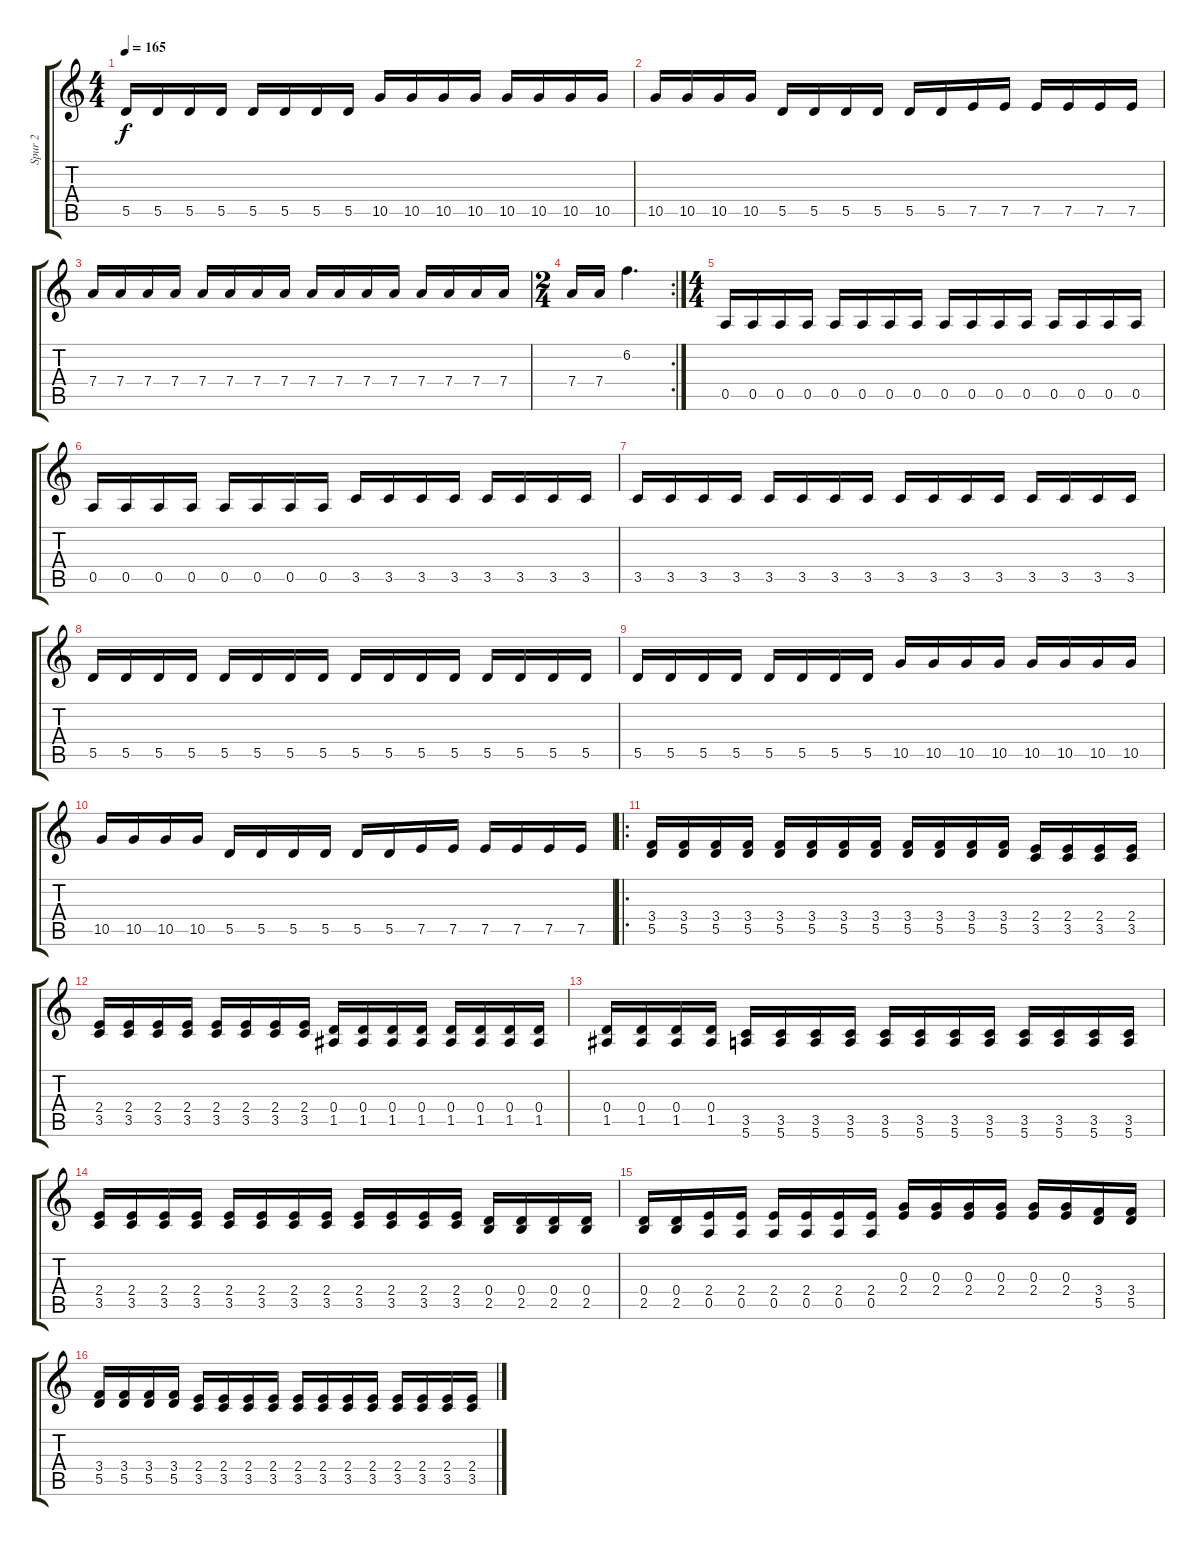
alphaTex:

\track ("Spur 2" "Spur 2") {instrument distortionguitar}
\staff {score tabs}
\tuning (E4 B3 G3 D3 A2 E2) {hide}
\ts (4 4)
\tempo 165
\clef g2
\ks c
5.5.16{dy f} 5.5.16 5.5.16 5.5.16 5.5.16 5.5.16 5.5.16 5.5.16 10.5.16 10.5.16 10.5.16 10.5.16 10.5.16 10.5.16 10.5.16 10.5.16 |
10.5.16 10.5.16 10.5.16 10.5.16 5.5.16 5.5.16 5.5.16 5.5.16 5.5.16 5.5.16 7.5.16 7.5.16 7.5.16 7.5.16 7.5.16 7.5.16 |
7.4.16 7.4.16 7.4.16 7.4.16 7.4.16 7.4.16 7.4.16 7.4.16 7.4.16 7.4.16 7.4.16 7.4.16 7.4.16 7.4.16 7.4.16 7.4.16 |
\rc 2
\ts (2 4)
7.4.16 7.4.16 6.2.4{d} |
\ts (4 4)
0.5.16 0.5.16 0.5.16 0.5.16 0.5.16 0.5.16 0.5.16 0.5.16 0.5.16 0.5.16 0.5.16 0.5.16 0.5.16 0.5.16 0.5.16 0.5.16 |
0.5.16 0.5.16 0.5.16 0.5.16 0.5.16 0.5.16 0.5.16 0.5.16 3.5.16 3.5.16 3.5.16 3.5.16 3.5.16 3.5.16 3.5.16 3.5.16 |
3.5.16 3.5.16 3.5.16 3.5.16 3.5.16 3.5.16 3.5.16 3.5.16 3.5.16 3.5.16 3.5.16 3.5.16 3.5.16 3.5.16 3.5.16 3.5.16 |
5.5.16 5.5.16 5.5.16 5.5.16 5.5.16 5.5.16 5.5.16 5.5.16 5.5.16 5.5.16 5.5.16 5.5.16 5.5.16 5.5.16 5.5.16 5.5.16 |
5.5.16 5.5.16 5.5.16 5.5.16 5.5.16 5.5.16 5.5.16 5.5.16 10.5.16 10.5.16 10.5.16 10.5.16 10.5.16 10.5.16 10.5.16 10.5.16 |
10.5.16 10.5.16 10.5.16 10.5.16 5.5.16 5.5.16 5.5.16 5.5.16 5.5.16 5.5.16 7.5.16 7.5.16 7.5.16 7.5.16 7.5.16 7.5.16 |
\ro
(3.4 5.5).16 (3.4 5.5).16 (3.4 5.5).16 (3.4 5.5).16 (3.4 5.5).16 (3.4 5.5).16 (3.4 5.5).16 (3.4 5.5).16 (3.4 5.5).16 (3.4 5.5).16 (3.4 5.5).16 (3.4 5.5).16 (2.4 3.5).16 (2.4 3.5).16 (2.4 3.5).16 (2.4 3.5).16 |
(2.4 3.5).16 (2.4 3.5).16 (2.4 3.5).16 (2.4 3.5).16 (2.4 3.5).16 (2.4 3.5).16 (2.4 3.5).16 (2.4 3.5).16 (0.4 1.5).16 (0.4 1.5).16 (0.4 1.5).16 (0.4 1.5).16 (0.4 1.5).16 (0.4 1.5).16 (0.4 1.5).16 (0.4 1.5).16 |
(0.4 1.5).16 (0.4 1.5).16 (0.4 1.5).16 (0.4 1.5).16 (3.5 5.6).16 (3.5 5.6).16 (3.5 5.6).16 (3.5 5.6).16 (3.5 5.6).16 (3.5 5.6).16 (3.5 5.6).16 (3.5 5.6).16 (3.5 5.6).16 (3.5 5.6).16 (3.5 5.6).16 (3.5 5.6).16 |
(2.4 3.5).16 (2.4 3.5).16 (2.4 3.5).16 (2.4 3.5).16 (2.4 3.5).16 (2.4 3.5).16 (2.4 3.5).16 (2.4 3.5).16 (2.4 3.5).16 (2.4 3.5).16 (2.4 3.5).16 (2.4 3.5).16 (0.4 2.5).16 (0.4 2.5).16 (0.4 2.5).16 (0.4 2.5).16 |
(0.4 2.5).16 (0.4 2.5).16 (2.4 0.5).16 (2.4 0.5).16 (2.4 0.5).16 (2.4 0.5).16 (2.4 0.5).16 (2.4 0.5).16 (0.3 2.4).16 (0.3 2.4).16 (0.3 2.4).16 (0.3 2.4).16 (0.3 2.4).16 (0.3 2.4).16 (3.4 5.5).16 (3.4 5.5).16 |
(3.4 5.5).16 (3.4 5.5).16 (3.4 5.5).16 (3.4 5.5).16 (2.4 3.5).16 (2.4 3.5).16 (2.4 3.5).16 (2.4 3.5).16 (2.4 3.5).16 (2.4 3.5).16 (2.4 3.5).16 (2.4 3.5).16 (2.4 3.5).16 (2.4 3.5).16 (2.4 3.5).16 (2.4 3.5).16
